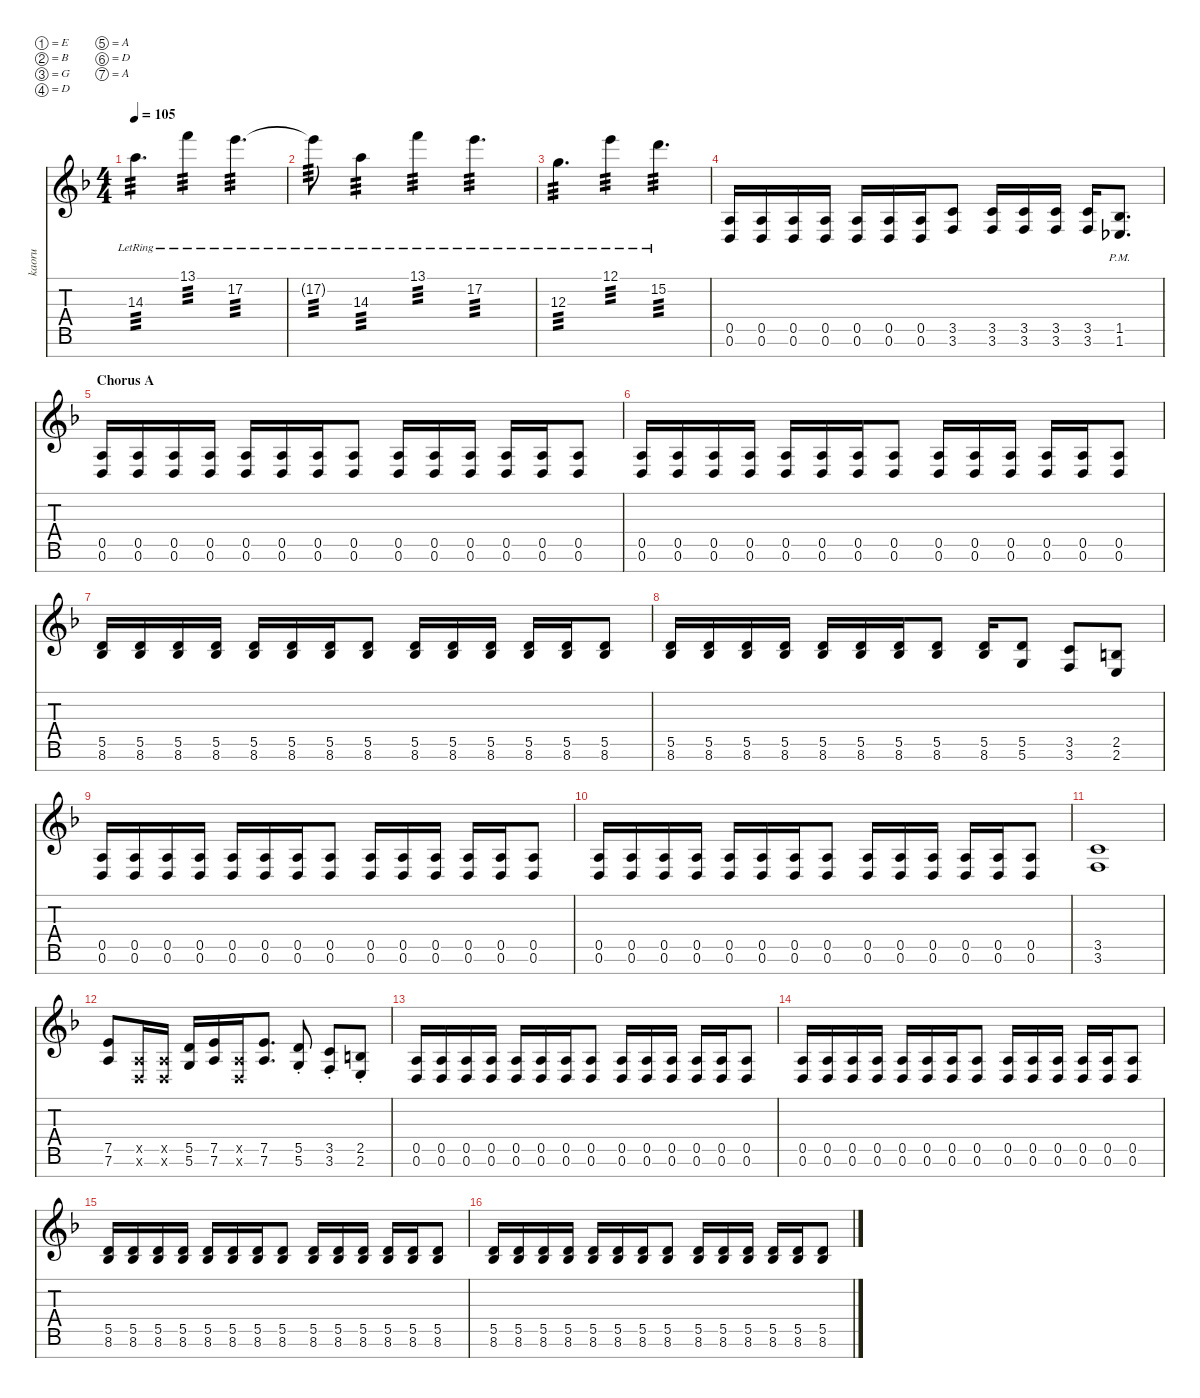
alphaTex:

\defaultSystemsLayout 4
\hideDynamics
\bracketExtendMode nobrackets
\otherSystemsTrackNameOrientation horizontal
\track ("Kaoru" "kaoru") {defaultSystemsLayout 4 instrument overdrivenguitar}
\staff {score tabs}
\tuning (E4 B3 G3 D3 A2 D2 A1)
\ts (4 4)
\tempo 105
\clef g2
\ks dminor
14.3{lr acc forcenatural}.4{d tp 3 dy mf} 13.1{lr acc forcenatural}.4{tp 3} 17.2{lr acc forcenatural}.4{d tp 3} |
17.2{lr t acc forcenatural}.8{tp 3} 14.3{lr acc forcenatural}.4{tp 3} 13.1{lr acc forcenatural}.4{tp 3} 17.2{lr acc forcenatural}.4{d tp 3} |
\scale
1.13216 12.3{lr acc forcenatural}.4{d tp 3} 12.1{lr acc forcenatural}.4{tp 3} 15.2{lr acc forcenatural}.4{d tp 3} |
\scale
0.967737 (0.6{acc forcenatural} 0.5{acc forcenatural}).16 (0.6{acc forcenatural} 0.5{acc forcenatural}).16 (0.6{acc forcenatural} 0.5{acc forcenatural}).16 (0.6{acc forcenatural} 0.5{acc forcenatural}).16 (0.6{acc forcenatural} 0.5{acc forcenatural}).16 (0.6{acc forcenatural} 0.5{acc forcenatural}).16 (0.6{acc forcenatural} 0.5{acc forcenatural}).16 (3.6{acc forcenatural} 3.5{acc forcenatural}).8 (3.6{acc forcenatural} 3.5{acc forcenatural}).16 (3.6{acc forcenatural} 3.5{acc forcenatural}).16 (3.6{acc forcenatural} 3.5{acc forcenatural}).16 (3.6{acc forcenatural} 3.5{acc forcenatural}).16 (1.6{pm acc b} 1.5{pm acc b}).8{d} |
\section ("" "Chorus A")
\scale
0.950053 (0.6{acc forcenatural} 0.5{acc forcenatural}).16 (0.6{acc forcenatural} 0.5{acc forcenatural}).16 (0.6{acc forcenatural} 0.5{acc forcenatural}).16 (0.6{acc forcenatural} 0.5{acc forcenatural}).16 (0.6{acc forcenatural} 0.5{acc forcenatural}).16 (0.6{acc forcenatural} 0.5{acc forcenatural}).16 (0.6{acc forcenatural} 0.5{acc forcenatural}).16 (0.6{acc forcenatural} 0.5{acc forcenatural}).8 (0.6{acc forcenatural} 0.5{acc forcenatural}).16 (0.6{acc forcenatural} 0.5{acc forcenatural}).16 (0.6{acc forcenatural} 0.5{acc forcenatural}).16 (0.6{acc forcenatural} 0.5{acc forcenatural}).16 (0.6{acc forcenatural} 0.5{acc forcenatural}).16 (0.6{acc forcenatural} 0.5{acc forcenatural}).8 |
\scale
0.950053 (0.6{acc forcenatural} 0.5{acc forcenatural}).16 (0.6{acc forcenatural} 0.5{acc forcenatural}).16 (0.6{acc forcenatural} 0.5{acc forcenatural}).16 (0.6{acc forcenatural} 0.5{acc forcenatural}).16 (0.6{acc forcenatural} 0.5{acc forcenatural}).16 (0.6{acc forcenatural} 0.5{acc forcenatural}).16 (0.6{acc forcenatural} 0.5{acc forcenatural}).16 (0.6{acc forcenatural} 0.5{acc forcenatural}).8 (0.6{acc forcenatural} 0.5{acc forcenatural}).16 (0.6{acc forcenatural} 0.5{acc forcenatural}).16 (0.6{acc forcenatural} 0.5{acc forcenatural}).16 (0.6{acc forcenatural} 0.5{acc forcenatural}).16 (0.6{acc forcenatural} 0.5{acc forcenatural}).16 (0.6{acc forcenatural} 0.5{acc forcenatural}).8 |
\scale
1.13658 (8.6{acc b} 5.5{acc forcenatural}).16 (8.6{acc b} 5.5{acc forcenatural}).16 (8.6{acc b} 5.5{acc forcenatural}).16 (8.6{acc b} 5.5{acc forcenatural}).16 (8.6{acc b} 5.5{acc forcenatural}).16 (8.6{acc b} 5.5{acc forcenatural}).16 (8.6{acc b} 5.5{acc forcenatural}).16 (8.6{acc b} 5.5{acc forcenatural}).8 (8.6{acc b} 5.5{acc forcenatural}).16 (8.6{acc b} 5.5{acc forcenatural}).16 (8.6{acc b} 5.5{acc forcenatural}).16 (8.6{acc b} 5.5{acc forcenatural}).16 (8.6{acc b} 5.5{acc forcenatural}).16 (8.6{acc b} 5.5{acc forcenatural}).8 |
\scale
0.954474 (8.6{acc b} 5.5{acc forcenatural}).16 (8.6{acc b} 5.5{acc forcenatural}).16 (8.6{acc b} 5.5{acc forcenatural}).16 (8.6{acc b} 5.5{acc forcenatural}).16 (8.6{acc b} 5.5{acc forcenatural}).16 (8.6{acc b} 5.5{acc forcenatural}).16 (8.6{acc b} 5.5{acc forcenatural}).16 (8.6{acc b} 5.5{acc forcenatural}).8 (8.6{acc b} 5.5{acc forcenatural}).16 (5.6{acc forcenatural} 5.5{acc forcenatural}).8 (3.6{acc forcenatural} 3.5{acc forcenatural}).8 (2.6{acc forcenatural} 2.5{acc forcenatural}).8 |
\scale
0.954474 (0.6{acc forcenatural} 0.5{acc forcenatural}).16 (0.6{acc forcenatural} 0.5{acc forcenatural}).16 (0.6{acc forcenatural} 0.5{acc forcenatural}).16 (0.6{acc forcenatural} 0.5{acc forcenatural}).16 (0.6{acc forcenatural} 0.5{acc forcenatural}).16 (0.6{acc forcenatural} 0.5{acc forcenatural}).16 (0.6{acc forcenatural} 0.5{acc forcenatural}).16 (0.6{acc forcenatural} 0.5{acc forcenatural}).8 (0.6{acc forcenatural} 0.5{acc forcenatural}).16 (0.6{acc forcenatural} 0.5{acc forcenatural}).16 (0.6{acc forcenatural} 0.5{acc forcenatural}).16 (0.6{acc forcenatural} 0.5{acc forcenatural}).16 (0.6{acc forcenatural} 0.5{acc forcenatural}).16 (0.6{acc forcenatural} 0.5{acc forcenatural}).8 |
\scale
0.954474 (0.6{acc forcenatural} 0.5{acc forcenatural}).16 (0.6{acc forcenatural} 0.5{acc forcenatural}).16 (0.6{acc forcenatural} 0.5{acc forcenatural}).16 (0.6{acc forcenatural} 0.5{acc forcenatural}).16 (0.6{acc forcenatural} 0.5{acc forcenatural}).16 (0.6{acc forcenatural} 0.5{acc forcenatural}).16 (0.6{acc forcenatural} 0.5{acc forcenatural}).16 (0.6{acc forcenatural} 0.5{acc forcenatural}).8 (0.6{acc forcenatural} 0.5{acc forcenatural}).16 (0.6{acc forcenatural} 0.5{acc forcenatural}).16 (0.6{acc forcenatural} 0.5{acc forcenatural}).16 (0.6{acc forcenatural} 0.5{acc forcenatural}).16 (0.6{acc forcenatural} 0.5{acc forcenatural}).16 (0.6{acc forcenatural} 0.5{acc forcenatural}).8 |
\scale
1.13658 (3.6{acc forcenatural} 3.5{acc forcenatural}).1{dy fff} |
\scale
0.954474 (7.6{acc forcenatural} 7.5{acc forcenatural}).8 (0.6{x acc forcenatural} 0.5{x acc forcenatural}).16 (0.6{x acc forcenatural} 0.5{x acc forcenatural}).16 (5.6{acc forcenatural} 5.5{acc forcenatural}).16 (7.6{acc forcenatural} 7.5{acc forcenatural}).16 (0.6{x acc forcenatural} 0.5{x acc forcenatural}).16 (7.6{acc forcenatural} 7.5{acc forcenatural}).8{d} (5.6{st acc forcenatural} 5.5{st acc forcenatural}).8 (3.6{st acc forcenatural} 3.5{st acc forcenatural}).8 (2.6{st acc forcenatural} 2.5{st acc forcenatural}).8 |
\scale
0.954474 (0.6{acc forcenatural} 0.5{acc forcenatural}).16{dy mf} (0.6{acc forcenatural} 0.5{acc forcenatural}).16 (0.6{acc forcenatural} 0.5{acc forcenatural}).16 (0.6{acc forcenatural} 0.5{acc forcenatural}).16 (0.6{acc forcenatural} 0.5{acc forcenatural}).16 (0.6{acc forcenatural} 0.5{acc forcenatural}).16 (0.6{acc forcenatural} 0.5{acc forcenatural}).16 (0.6{acc forcenatural} 0.5{acc forcenatural}).8 (0.6{acc forcenatural} 0.5{acc forcenatural}).16 (0.6{acc forcenatural} 0.5{acc forcenatural}).16 (0.6{acc forcenatural} 0.5{acc forcenatural}).16 (0.6{acc forcenatural} 0.5{acc forcenatural}).16 (0.6{acc forcenatural} 0.5{acc forcenatural}).16 (0.6{acc forcenatural} 0.5{acc forcenatural}).8 |
\scale
0.954474 (0.6{acc forcenatural} 0.5{acc forcenatural}).16 (0.6{acc forcenatural} 0.5{acc forcenatural}).16 (0.6{acc forcenatural} 0.5{acc forcenatural}).16 (0.6{acc forcenatural} 0.5{acc forcenatural}).16 (0.6{acc forcenatural} 0.5{acc forcenatural}).16 (0.6{acc forcenatural} 0.5{acc forcenatural}).16 (0.6{acc forcenatural} 0.5{acc forcenatural}).16 (0.6{acc forcenatural} 0.5{acc forcenatural}).8 (0.6{acc forcenatural} 0.5{acc forcenatural}).16 (0.6{acc forcenatural} 0.5{acc forcenatural}).16 (0.6{acc forcenatural} 0.5{acc forcenatural}).16 (0.6{acc forcenatural} 0.5{acc forcenatural}).16 (0.6{acc forcenatural} 0.5{acc forcenatural}).16 (0.6{acc forcenatural} 0.5{acc forcenatural}).8 |
\scale
1.13658 (8.6{acc b} 5.5{acc forcenatural}).16 (8.6{acc b} 5.5{acc forcenatural}).16 (8.6{acc b} 5.5{acc forcenatural}).16 (8.6{acc b} 5.5{acc forcenatural}).16 (8.6{acc b} 5.5{acc forcenatural}).16 (8.6{acc b} 5.5{acc forcenatural}).16 (8.6{acc b} 5.5{acc forcenatural}).16 (8.6{acc b} 5.5{acc forcenatural}).8 (8.6{acc b} 5.5{acc forcenatural}).16 (8.6{acc b} 5.5{acc forcenatural}).16 (8.6{acc b} 5.5{acc forcenatural}).16 (8.6{acc b} 5.5{acc forcenatural}).16 (8.6{acc b} 5.5{acc forcenatural}).16 (8.6{acc b} 5.5{acc forcenatural}).8 |
\scale
0.954474 (8.6{acc b} 5.5{acc forcenatural}).16 (8.6{acc b} 5.5{acc forcenatural}).16 (8.6{acc b} 5.5{acc forcenatural}).16 (8.6{acc b} 5.5{acc forcenatural}).16 (8.6{acc b} 5.5{acc forcenatural}).16 (8.6{acc b} 5.5{acc forcenatural}).16 (8.6{acc b} 5.5{acc forcenatural}).16 (8.6{acc b} 5.5{acc forcenatural}).8 (8.6{acc b} 5.5{acc forcenatural}).16 (8.6{acc b} 5.5{acc forcenatural}).16 (8.6{acc b} 5.5{acc forcenatural}).16 (8.6{acc b} 5.5{acc forcenatural}).16 (8.6{acc b} 5.5{acc forcenatural}).16 (8.6{acc b} 5.5{acc forcenatural}).8
